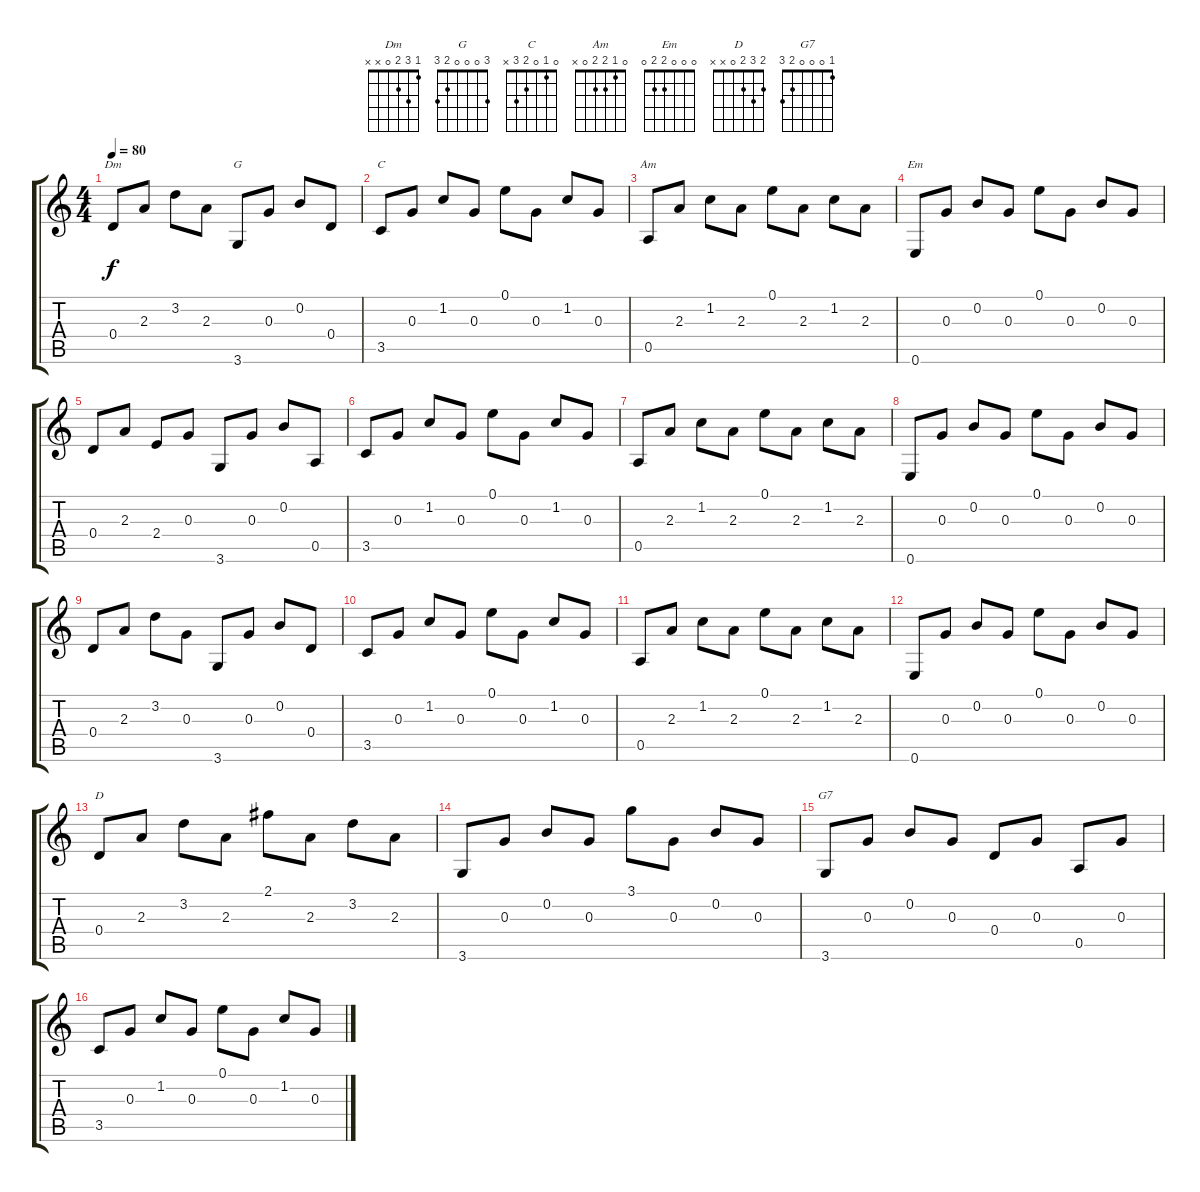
\track "" {instrument acousticguitarnylon}
\staff {score tabs}
\tuning (E4 B3 G3 D3 A2 E2) {hide}
\chord ("Dm" 1 3 2 0 x x)
\chord ("G" 3 0 0 0 2 3)
\chord ("C" 0 1 0 2 3 x)
\chord ("Am" 0 1 2 2 0 x)
\chord ("Em" 0 0 0 2 2 0)
\chord ("D" 2 3 2 0 x x)
\chord ("G7" 1 0 0 0 2 3)
\ts (4 4)
\tempo 80
\clef g2
\ks c
0.4.8{ch "Dm" dy f} 2.3.8 3.2.8 2.3.8 3.6.8{ch "G"} 0.3.8 0.2.8 0.4.8 |
3.5.8{ch "C"} 0.3.8 1.2.8 0.3.8 0.1.8 0.3.8 1.2.8 0.3.8 |
0.5.8{ch "Am"} 2.3.8 1.2.8 2.3.8 0.1.8 2.3.8 1.2.8 2.3.8 |
0.6.8{ch "Em"} 0.3.8 0.2.8 0.3.8 0.1.8 0.3.8 0.2.8 0.3.8 |
0.4.8 2.3.8 2.4.8 0.3.8 3.6.8 0.3.8 0.2.8 0.5.8 |
3.5.8 0.3.8 1.2.8 0.3.8 0.1.8 0.3.8 1.2.8 0.3.8 |
0.5.8 2.3.8 1.2.8 2.3.8 0.1.8 2.3.8 1.2.8 2.3.8 |
0.6.8 0.3.8 0.2.8 0.3.8 0.1.8 0.3.8 0.2.8 0.3.8 |
0.4.8 2.3.8 3.2.8 0.3.8 3.6.8 0.3.8 0.2.8 0.4.8 |
3.5.8 0.3.8 1.2.8 0.3.8 0.1.8 0.3.8 1.2.8 0.3.8 |
0.5.8 2.3.8 1.2.8 2.3.8 0.1.8 2.3.8 1.2.8 2.3.8 |
0.6.8 0.3.8 0.2.8 0.3.8 0.1.8 0.3.8 0.2.8 0.3.8 |
0.4.8{ch "D"} 2.3.8 3.2.8 2.3.8 2.1.8 2.3.8 3.2.8 2.3.8 |
3.6.8 0.3.8 0.2.8 0.3.8 3.1.8 0.3.8 0.2.8 0.3.8 |
3.6.8{ch "G7"} 0.3.8 0.2.8 0.3.8 0.4.8 0.3.8 0.5.8 0.3.8 |
3.5.8 0.3.8 1.2.8 0.3.8 0.1.8 0.3.8 1.2.8 0.3.8
